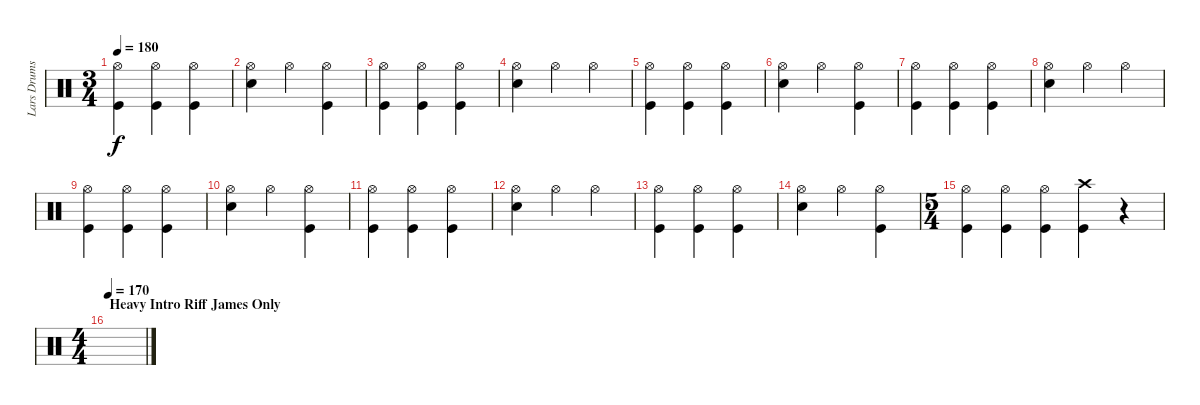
\track ("Lars Drums" "Lars Drums") {instrument percussion}
\staff {score}
\articulation defaults
\ts (3 4)
\tempo 180
\clef neutral
\ks c
("Hi-Hat (open)" "Kick (hit)").4{dy f} ("Hi-Hat (open)" "Kick (hit)").4 ("Hi-Hat (open)" "Kick (hit)").4 |
("Hi-Hat (open)" "Electric Snare (hit)").4 "Hi-Hat (open)".4 ("Hi-Hat (open)" "Kick (hit)").4 |
("Hi-Hat (open)" "Kick (hit)").4 ("Hi-Hat (open)" "Kick (hit)").4 ("Hi-Hat (open)" "Kick (hit)").4 |
("Hi-Hat (open)" "Electric Snare (hit)").4 "Hi-Hat (open)".4 "Hi-Hat (open)".4 |
("Hi-Hat (open)" "Kick (hit)").4 ("Hi-Hat (open)" "Kick (hit)").4 ("Hi-Hat (open)" "Kick (hit)").4 |
("Hi-Hat (open)" "Electric Snare (hit)").4 "Hi-Hat (open)".4 ("Hi-Hat (open)" "Kick (hit)").4 |
("Hi-Hat (open)" "Kick (hit)").4 ("Hi-Hat (open)" "Kick (hit)").4 ("Hi-Hat (open)" "Kick (hit)").4 |
("Hi-Hat (open)" "Electric Snare (hit)").4 "Hi-Hat (open)".4 "Hi-Hat (open)".4 |
("Hi-Hat (open)" "Kick (hit)").4 ("Hi-Hat (open)" "Kick (hit)").4 ("Hi-Hat (open)" "Kick (hit)").4 |
("Hi-Hat (open)" "Electric Snare (hit)").4 "Hi-Hat (open)".4 ("Hi-Hat (open)" "Kick (hit)").4 |
("Hi-Hat (open)" "Kick (hit)").4 ("Hi-Hat (open)" "Kick (hit)").4 ("Hi-Hat (open)" "Kick (hit)").4 |
("Hi-Hat (open)" "Electric Snare (hit)").4 "Hi-Hat (open)".4 "Hi-Hat (open)".4 |
("Hi-Hat (open)" "Kick (hit)").4 ("Hi-Hat (open)" "Kick (hit)").4 ("Hi-Hat (open)" "Kick (hit)").4 |
("Hi-Hat (open)" "Electric Snare (hit)").4 "Hi-Hat (open)".4 ("Hi-Hat (open)" "Kick (hit)").4 |
\ts (5 4)
("Hi-Hat (open)" "Kick (hit)").4 ("Hi-Hat (open)" "Kick (hit)").4 ("Hi-Hat (open)" "Kick (hit)").4 ("Crash high (hit)" "Kick (hit)").4 r.4 |
\ts (4 4)
\section ("" "Heavy Intro Riff James Only")
\tempo 170
